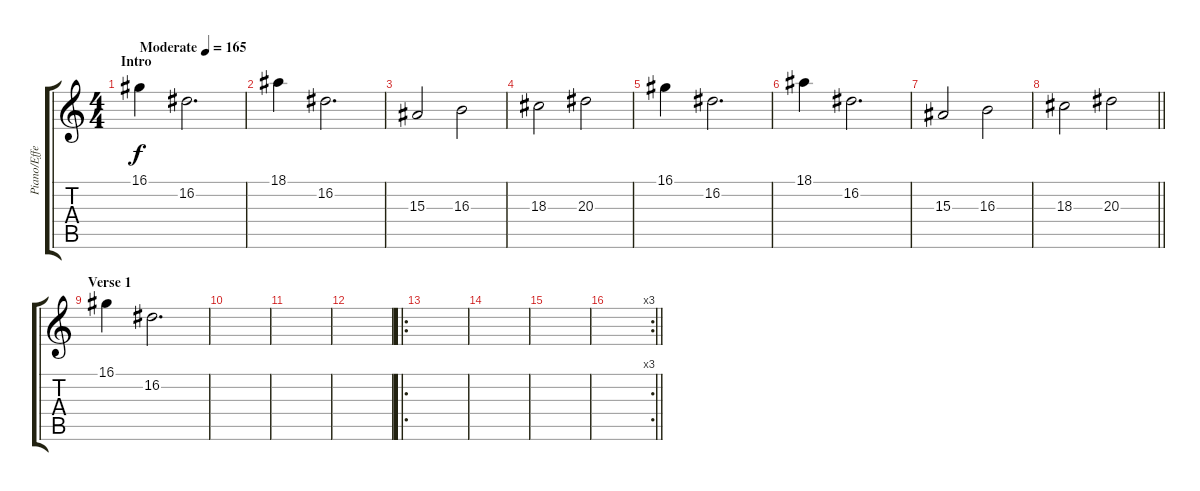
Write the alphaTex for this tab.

\track ("Piano/Effects" "Piano/Effe") {instrument acousticgrandpiano}
\staff {score tabs}
\tuning (E4 B3 G3 D3 A2 E2) {hide}
\ts (4 4)
\section ("" "Intro")
\tempo (165 "Moderate")
\clef g2
\ks c
16.1.4{dy f instrument acousticgrandpiano} 16.2.2{d} |
18.1.4 16.2.2{d} |
15.3.2 16.3.2 |
18.3.2 20.3.2 |
16.1.4 16.2.2{d} |
18.1.4 16.2.2{d} |
15.3.2 16.3.2 |
\barLineRight lightlight
18.3.2 20.3.2 |
\section ("" "Verse 1")
16.1.4 16.2.2{d} |
|
|
|
\ro
|
|
|
\rc 3
\barLineRight lightlight
